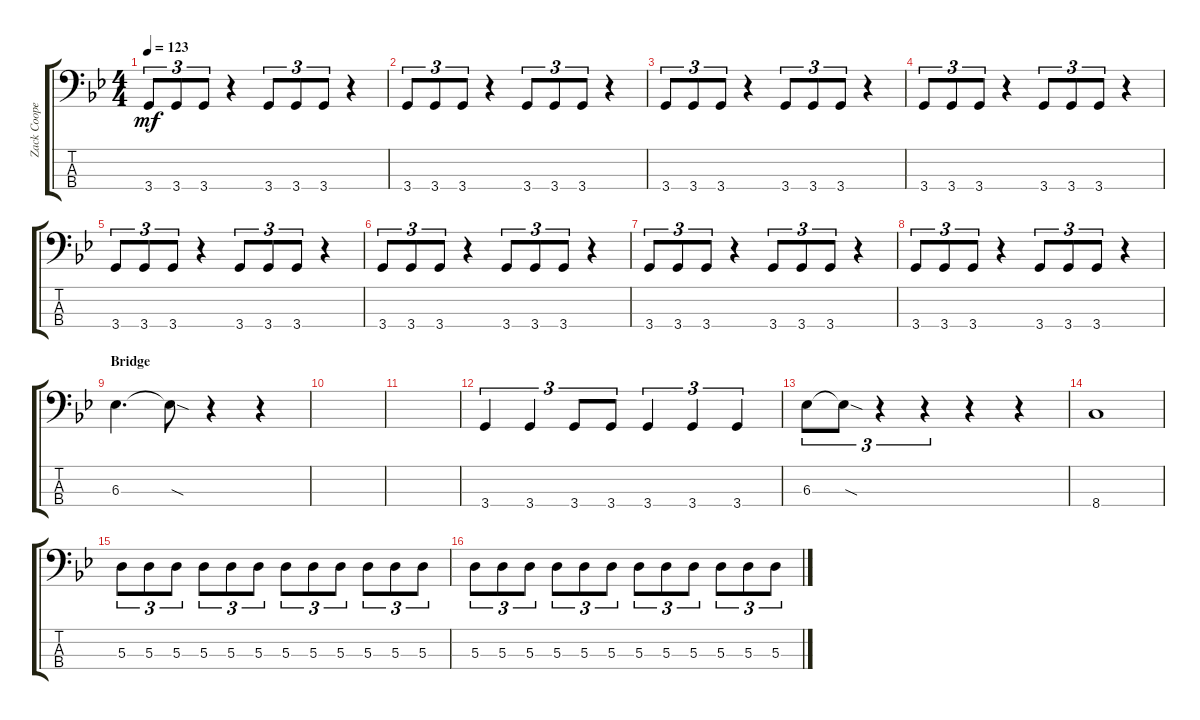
\track ("Zack Cooper" "Zack Coope") {instrument electricbassfinger}
\staff {score tabs}
\tuning (G2 D2 A1 E1) {hide}
\ts (4 4)
\tempo 123
\clef f4
\ks gminor
3.4.8{tu (3 2) dy mf} 3.4.8{tu (3 2)} 3.4.8{tu (3 2)} r.4 3.4.8{tu (3 2)} 3.4.8{tu (3 2)} 3.4.8{tu (3 2)} r.4 |
3.4.8{tu (3 2)} 3.4.8{tu (3 2)} 3.4.8{tu (3 2)} r.4 3.4.8{tu (3 2)} 3.4.8{tu (3 2)} 3.4.8{tu (3 2)} r.4 |
3.4.8{tu (3 2)} 3.4.8{tu (3 2)} 3.4.8{tu (3 2)} r.4 3.4.8{tu (3 2)} 3.4.8{tu (3 2)} 3.4.8{tu (3 2)} r.4 |
3.4.8{tu (3 2)} 3.4.8{tu (3 2)} 3.4.8{tu (3 2)} r.4 3.4.8{tu (3 2)} 3.4.8{tu (3 2)} 3.4.8{tu (3 2)} r.4 |
3.4.8{tu (3 2)} 3.4.8{tu (3 2)} 3.4.8{tu (3 2)} r.4 3.4.8{tu (3 2)} 3.4.8{tu (3 2)} 3.4.8{tu (3 2)} r.4 |
3.4.8{tu (3 2)} 3.4.8{tu (3 2)} 3.4.8{tu (3 2)} r.4 3.4.8{tu (3 2)} 3.4.8{tu (3 2)} 3.4.8{tu (3 2)} r.4 |
3.4.8{tu (3 2)} 3.4.8{tu (3 2)} 3.4.8{tu (3 2)} r.4 3.4.8{tu (3 2)} 3.4.8{tu (3 2)} 3.4.8{tu (3 2)} r.4 |
3.4.8{tu (3 2)} 3.4.8{tu (3 2)} 3.4.8{tu (3 2)} r.4 3.4.8{tu (3 2)} 3.4.8{tu (3 2)} 3.4.8{tu (3 2)} r.4 |
\section ("" "Bridge")
6.3.4{d} 6.3{sod t}.8 r.4 r.4 |
|
|
3.4.4{tu (3 2)} 3.4.4{tu (3 2)} 3.4.8{tu (3 2)} 3.4.8{tu (3 2)} 3.4.4{tu (3 2)} 3.4.4{tu (3 2)} 3.4.4{tu (3 2)} |
6.3.8{tu (3 2)} 6.3{sod t}.8{tu (3 2)} r.4{tu (3 2)} r.4{tu (3 2)} r.4 r.4 |
8.4.1 |
5.3.8{tu (3 2)} 5.3.8{tu (3 2)} 5.3.8{tu (3 2)} 5.3.8{tu (3 2)} 5.3.8{tu (3 2)} 5.3.8{tu (3 2)} 5.3.8{tu (3 2)} 5.3.8{tu (3 2)} 5.3.8{tu (3 2)} 5.3.8{tu (3 2)} 5.3.8{tu (3 2)} 5.3.8{tu (3 2)} |
5.3.8{tu (3 2)} 5.3.8{tu (3 2)} 5.3.8{tu (3 2)} 5.3.8{tu (3 2)} 5.3.8{tu (3 2)} 5.3.8{tu (3 2)} 5.3.8{tu (3 2)} 5.3.8{tu (3 2)} 5.3.8{tu (3 2)} 5.3.8{tu (3 2)} 5.3.8{tu (3 2)} 5.3.8{tu (3 2)}
